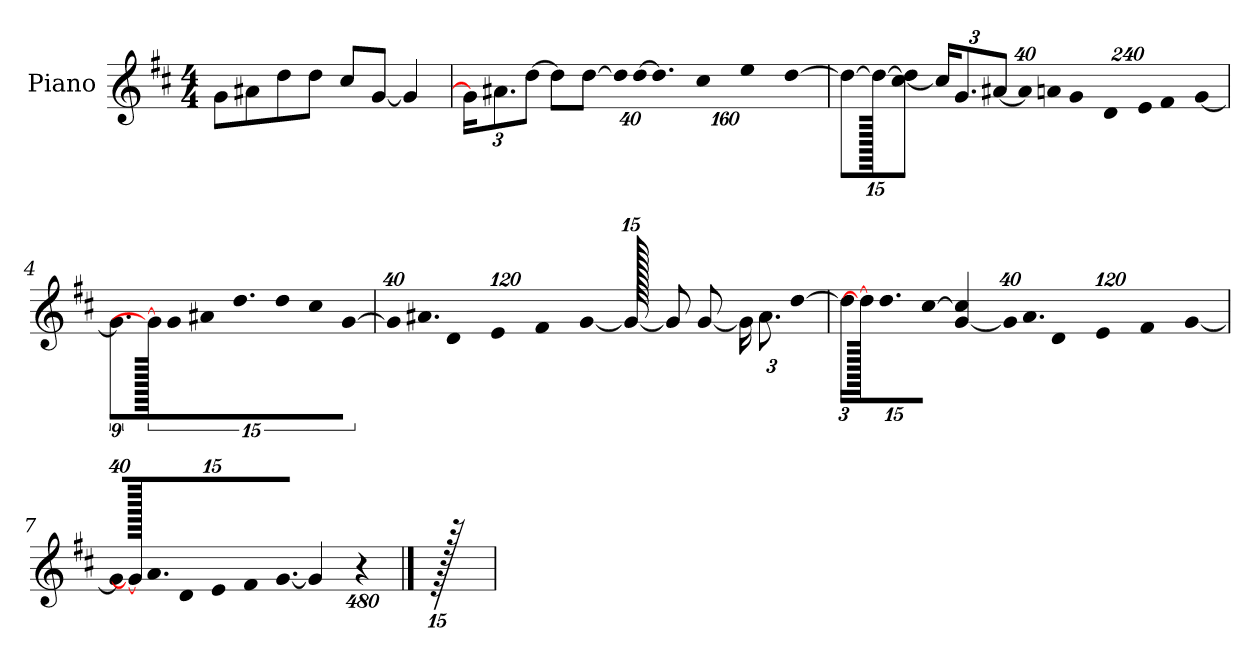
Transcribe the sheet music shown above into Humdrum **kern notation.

**kern
*part1
*staff1
*I"Piano
*I'P-no
*clefG2
*k[f#c#]
*M4/4
*MM90
=1
8g\L
8a#X\
8dd\
8dd\J
8cc#/L
[8g/J
4g/]
=2
*Xbrackettup
24g\KL]
12.a#X\
[12dd\J
8dd\L]
[8dd\J
!LO:N:vis=32
640%23dd\LLL]
!LO:N:vis=32
[640%23dd\JJ
!LO:N:vis=8.
640%137dd\]
!LO:N:vis=16
1920%137cc#\L
!LO:N:vis=32
640%23ee\K
[384%41dd\J
=3
8dd\L_
1920dd\_
[8cc#\ 8dd\]J
24cc#/KL]
12.g/
[12a#X/J
!LO:N:vis=32
640%23a#/KLL]
!LO:N:vis=16
1920%137an/
!LO:N:vis=32
640%23g/JK
!LO:N:vis=8
960%137d/
!LO:N:vis=16
1920%137e/L
!LO:N:vis=32
640%23f#/K
[384%41g/J
!!LO:LB:g=z
=4
*brackettup
9.g\L]
1920g/_
!LO:N:vis=8
640%71g\
!LO:N:vis=8
640%71a#X\
9.dd\
!LO:N:vis=8
640%71dd\
!LO:N:vis=8
640%71cc#\J
!LO:N:vis=4
[1920%427g/
=5
*Xbrackettup
!LO:N:vis=32
640%23g/KLL]
!LO:N:vis=16.
960%103a#X/J
!LO:N:vis=8
960%137d/
!LO:N:vis=16
1920%137e/L
!LO:N:vis=32
640%23f#/K
[384%41g/J
1920g/_
8g/L]
[8g/J
24g\KL]
12.a#\
[640%53dd\J
=6
24dd\KL]
1920dd\_
12.dd\
[12cc#\J
[4g/ 4cc#/]
!LO:N:vis=32
640%23g/KLL]
!LO:N:vis=16.
960%103a/J
!LO:N:vis=8
960%137d/
!LO:N:vis=16
1920%137e/L
!LO:N:vis=32
640%23f#/K
[384%41g/J
!!LO:LB:g=z
=7
!LO:N:vis=32
640%23g/KLL]
1920g/_
!LO:N:vis=16.
960%103a/J
!LO:N:vis=8
960%137d/
!LO:N:vis=16
1920%137e/L
!LO:N:vis=32
640%23f#/K
!LO:N:vis=16.
[960%103g/JJ
4g/]
1920%479r
==8
1920r
=
*-
